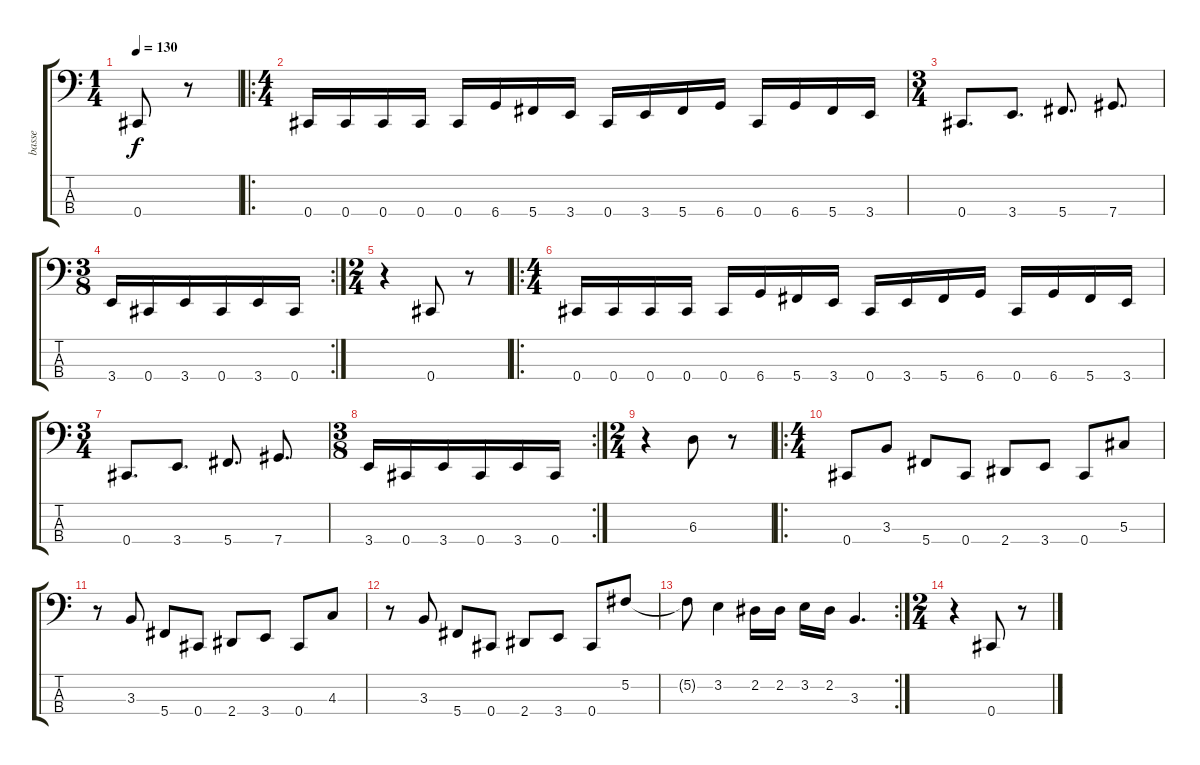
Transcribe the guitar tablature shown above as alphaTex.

\track ("basse" "basse") {instrument electricbassfinger}
\staff {score tabs}
\tuning (Gb2 Db2 Ab1 Db1) {hide}
\ts (1 4)
\tempo 130
\clef f4
\ks c
0.4.8{dy f} r.8 |
\ro
\ts (4 4)
0.4.16 0.4.16 0.4.16 0.4.16 0.4.16 6.4.16 5.4.16 3.4.16 0.4.16 3.4.16 5.4.16 6.4.16 0.4.16 6.4.16 5.4.16 3.4.16 |
\ts (3 4)
0.4.8{d} 3.4.8{d} 5.4.8{d} 7.4.8{d} |
\rc 2
\ts (3 8)
3.4.16 0.4.16 3.4.16 0.4.16 3.4.16 0.4.16 |
\ts (2 4)
r.4 0.4.8 r.8 |
\ro
\ts (4 4)
0.4.16 0.4.16 0.4.16 0.4.16 0.4.16 6.4.16 5.4.16 3.4.16 0.4.16 3.4.16 5.4.16 6.4.16 0.4.16 6.4.16 5.4.16 3.4.16 |
\ts (3 4)
0.4.8{d} 3.4.8{d} 5.4.8{d} 7.4.8{d} |
\rc 2
\ts (3 8)
3.4.16 0.4.16 3.4.16 0.4.16 3.4.16 0.4.16 |
\ts (2 4)
r.4 6.3.8 r.8 |
\ro
\ts (4 4)
0.4.8 3.3.8 5.4.8 0.4.8 2.4.8 3.4.8 0.4.8 5.3.8 |
r.8 3.3.8 5.4.8 0.4.8 2.4.8 3.4.8 0.4.8 4.3.8 |
r.8 3.3.8 5.4.8 0.4.8 2.4.8 3.4.8 0.4.8 5.2.8 |
\rc 2
5.2{t}.8 3.2.4 2.2.16 2.2.16 3.2.16 2.2.16 3.3.4{d} |
\ts (2 4)
r.4 0.4.8 r.8
